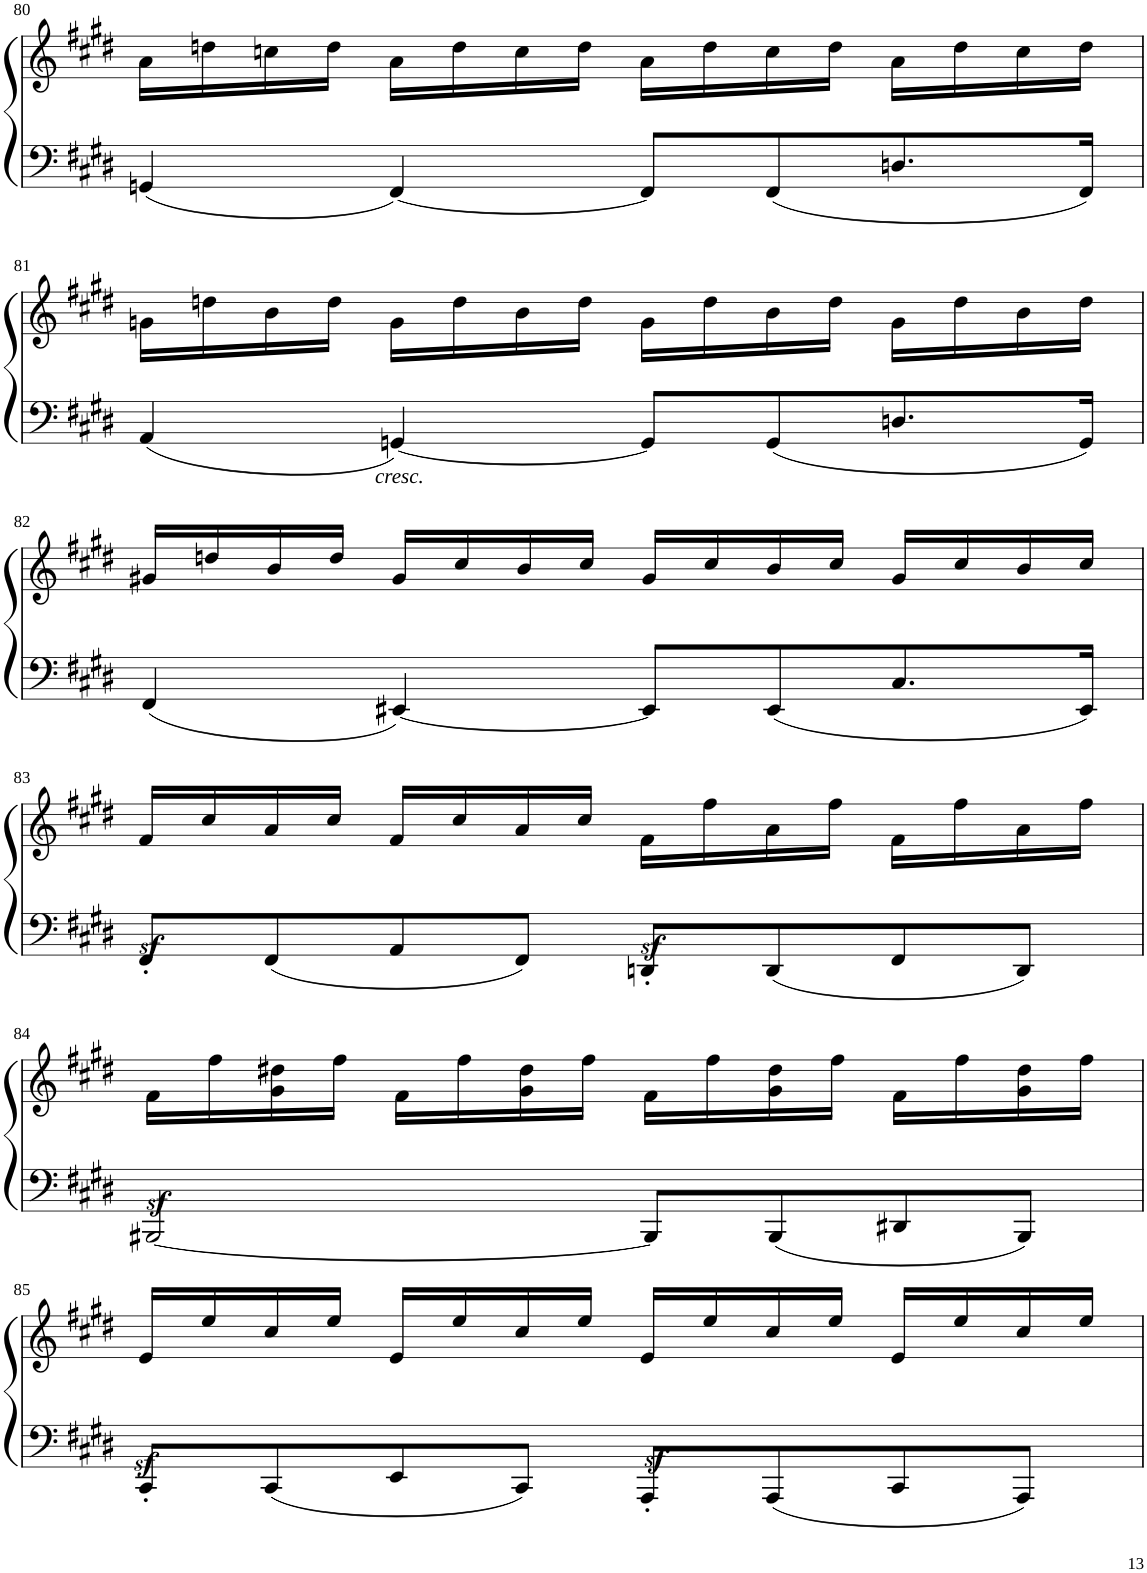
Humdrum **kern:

**kern	**kern	**dynam
*part1	*part1	*part1
*staff2	*staff1	*staff1/2
*I"Piano	*	*
*I'Pno	*	*
!!LO:PB:g=z
*clefF4	*clefG2	*
*k[f#c#g#d#]	*k[f#c#g#d#]	*
*M4/4	*M4/4	*
*met(c)	*met(c)	*
=80	=80	=80
4GGn/	16a\LL	.
.	16ddn\	.
.	16ccn\	.
.	16dd\JJ	.
[4FF#/	16a\LL	.
.	16dd\	.
.	16cc\	.
.	16dd\JJ	.
8FF#/L]	16a\LL	.
.	16dd\	.
8FF#/	16cc\	.
.	16dd\JJ	.
8.Dn/	16a\LL	.
.	16dd\	.
.	16cc\	.
16FF#/Jk	16dd\JJ	.
!!LO:LB:g=z
=81	=81	=81
4AA/	16gn\LL	.
.	16ddn\	.
.	16b\	.
.	16dd\JJ	.
!	!	!LO:DY:b=2
[4GGn/	16g\LL	other-dynamics
.	16dd\	.
.	16b\	.
.	16dd\JJ	.
8GG/L]	16g\LL	.
.	16dd\	.
8GG/	16b\	.
.	16dd\JJ	.
8.Dn/	16g\LL	.
.	16dd\	.
.	16b\	.
16GG/Jk	16dd\JJ	.
!!LO:LB:g=z
=82	=82	=82
4FF#/	16g#X/LL	.
.	16ddn/	.
.	16b/	.
.	16dd/JJ	.
[4EE#X/	16g#/LL	.
.	16cc#/	.
.	16b/	.
.	16cc#/JJ	.
8EE#/L]	16g#/LL	.
.	16cc#/	.
8EE#/	16b/	.
.	16cc#/JJ	.
8.C#/	16g#/LL	.
.	16cc#/	.
.	16b/	.
16EE#/Jk	16cc#/JJ	.
!!LO:LB:g=z
=83	=83	=83
8FF#z<'/L	16f#/LL	.
.	16cc#/	.
8FF#/	16a/	.
.	16cc#/JJ	.
8AA/	16f#/LL	.
.	16cc#/	.
8FF#/J	16a/	.
.	16cc#/JJ	.
8DDnz<'/L	16f#\LL	.
.	16ff#\	.
8DD/	16a\	.
.	16ff#\JJ	.
8FF#/	16f#\LL	.
.	16ff#\	.
8DD/J	16a\	.
.	16ff#\JJ	.
!!LO:LB:g=z
=84	=84	=84
[2BBB#Xz</	16f#\LL	.
.	16ff#\	.
.	16g#\ 16dd#X\	.
.	16ff#\JJ	.
.	16f#\LL	.
.	16ff#\	.
.	16g#\ 16dd#\	.
.	16ff#\JJ	.
8BBB#/L]	16f#\LL	.
.	16ff#\	.
8BBB#/	16g#\ 16dd#\	.
.	16ff#\JJ	.
8DD#X/	16f#\LL	.
.	16ff#\	.
8BBB#/J	16g#\ 16dd#\	.
.	16ff#\JJ	.
!!LO:LB:g=z
=85	=85	=85
8CC#z<'/L	16e/LL	.
.	16ee/	.
8CC#/	16cc#/	.
.	16ee/JJ	.
8EE/	16e/LL	.
.	16ee/	.
8CC#/J	16cc#/	.
.	16ee/JJ	.
8AAAz<'/L	16e/LL	.
.	16ee/	.
8AAA/	16cc#/	.
.	16ee/JJ	.
8CC#/	16e/LL	.
.	16ee/	.
8AAA/J	16cc#/	.
.	16ee/JJ	.
=	=	=
*-	*-	*-
